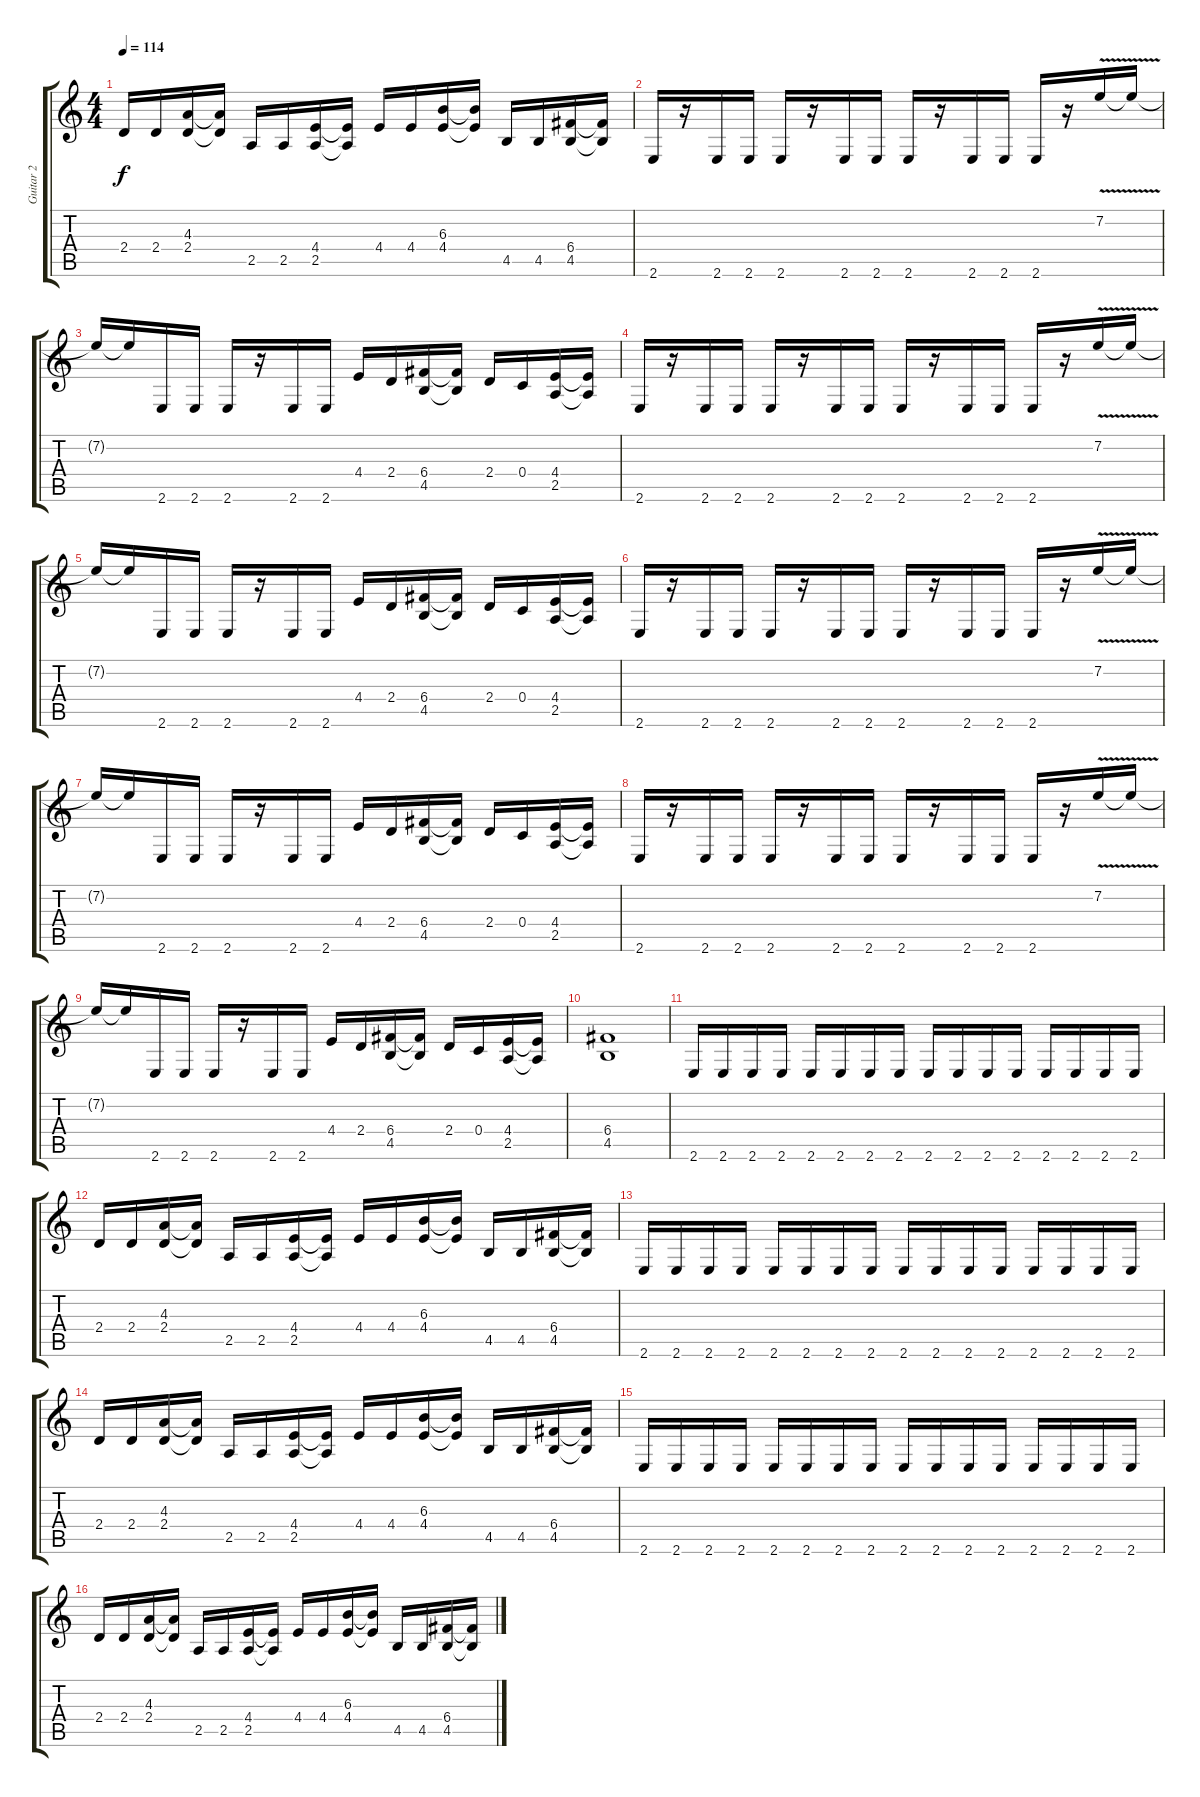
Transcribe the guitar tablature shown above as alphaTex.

\track ("Guitar 2" "Guitar 2") {instrument distortionguitar}
\staff {score tabs}
\tuning (D4 A3 F3 C3 G2 D2) {hide}
\ts (4 4)
\tempo 114
\clef g2
\ks c
2.4.16{dy f} 2.4.16 (4.3 2.4).16 (4.3{t} 2.4{t}).16 2.5.16 2.5.16 (4.4 2.5).16 (4.4{t} 2.5{t}).16 4.4.16 4.4.16 (6.3 4.4).16 (6.3{t} 4.4{t}).16 4.5.16 4.5.16 (6.4 4.5).16 (6.4{t} 4.5{t}).16 |
2.6.16 r.16 2.6.16 2.6.16 2.6.16 r.16 2.6.16 2.6.16 2.6.16 r.16 2.6.16 2.6.16 2.6.16 r.16 7.2{v}.16 7.2{t}.16 |
7.2{t}.16 7.2{t}.16 2.6.16 2.6.16 2.6.16 r.16 2.6.16 2.6.16 4.4.16 2.4.16 (6.4 4.5).16 (6.4{t} 4.5{t}).16 2.4.16 0.4.16 (4.4 2.5).16 (4.4{t} 2.5{t}).16 |
2.6.16 r.16 2.6.16 2.6.16 2.6.16 r.16 2.6.16 2.6.16 2.6.16 r.16 2.6.16 2.6.16 2.6.16 r.16 7.2{v}.16 7.2{t}.16 |
7.2{t}.16 7.2{t}.16 2.6.16 2.6.16 2.6.16 r.16 2.6.16 2.6.16 4.4.16 2.4.16 (6.4 4.5).16 (6.4{t} 4.5{t}).16 2.4.16 0.4.16 (4.4 2.5).16 (4.4{t} 2.5{t}).16 |
2.6.16 r.16 2.6.16 2.6.16 2.6.16 r.16 2.6.16 2.6.16 2.6.16 r.16 2.6.16 2.6.16 2.6.16 r.16 7.2{v}.16 7.2{t}.16 |
7.2{t}.16 7.2{t}.16 2.6.16 2.6.16 2.6.16 r.16 2.6.16 2.6.16 4.4.16 2.4.16 (6.4 4.5).16 (6.4{t} 4.5{t}).16 2.4.16 0.4.16 (4.4 2.5).16 (4.4{t} 2.5{t}).16 |
2.6.16 r.16 2.6.16 2.6.16 2.6.16 r.16 2.6.16 2.6.16 2.6.16 r.16 2.6.16 2.6.16 2.6.16 r.16 7.2{v}.16 7.2{t}.16 |
7.2{t}.16 7.2{t}.16 2.6.16 2.6.16 2.6.16 r.16 2.6.16 2.6.16 4.4.16 2.4.16 (6.4 4.5).16 (6.4{t} 4.5{t}).16 2.4.16 0.4.16 (4.4 2.5).16 (4.4{t} 2.5{t}).16 |
(6.4 4.5).1 |
2.6.16 2.6.16 2.6.16 2.6.16 2.6.16 2.6.16 2.6.16 2.6.16 2.6.16 2.6.16 2.6.16 2.6.16 2.6.16 2.6.16 2.6.16 2.6.16 |
2.4.16 2.4.16 (4.3 2.4).16 (4.3{t} 2.4{t}).16 2.5.16 2.5.16 (4.4 2.5).16 (4.4{t} 2.5{t}).16 4.4.16 4.4.16 (6.3 4.4).16 (6.3{t} 4.4{t}).16 4.5.16 4.5.16 (6.4 4.5).16 (6.4{t} 4.5{t}).16 |
2.6.16 2.6.16 2.6.16 2.6.16 2.6.16 2.6.16 2.6.16 2.6.16 2.6.16 2.6.16 2.6.16 2.6.16 2.6.16 2.6.16 2.6.16 2.6.16 |
2.4.16 2.4.16 (4.3 2.4).16 (4.3{t} 2.4{t}).16 2.5.16 2.5.16 (4.4 2.5).16 (4.4{t} 2.5{t}).16 4.4.16 4.4.16 (6.3 4.4).16 (6.3{t} 4.4{t}).16 4.5.16 4.5.16 (6.4 4.5).16 (6.4{t} 4.5{t}).16 |
2.6.16 2.6.16 2.6.16 2.6.16 2.6.16 2.6.16 2.6.16 2.6.16 2.6.16 2.6.16 2.6.16 2.6.16 2.6.16 2.6.16 2.6.16 2.6.16 |
2.4.16 2.4.16 (4.3 2.4).16 (4.3{t} 2.4{t}).16 2.5.16 2.5.16 (4.4 2.5).16 (4.4{t} 2.5{t}).16 4.4.16 4.4.16 (6.3 4.4).16 (6.3{t} 4.4{t}).16 4.5.16 4.5.16 (6.4 4.5).16 (6.4{t} 4.5{t}).16
